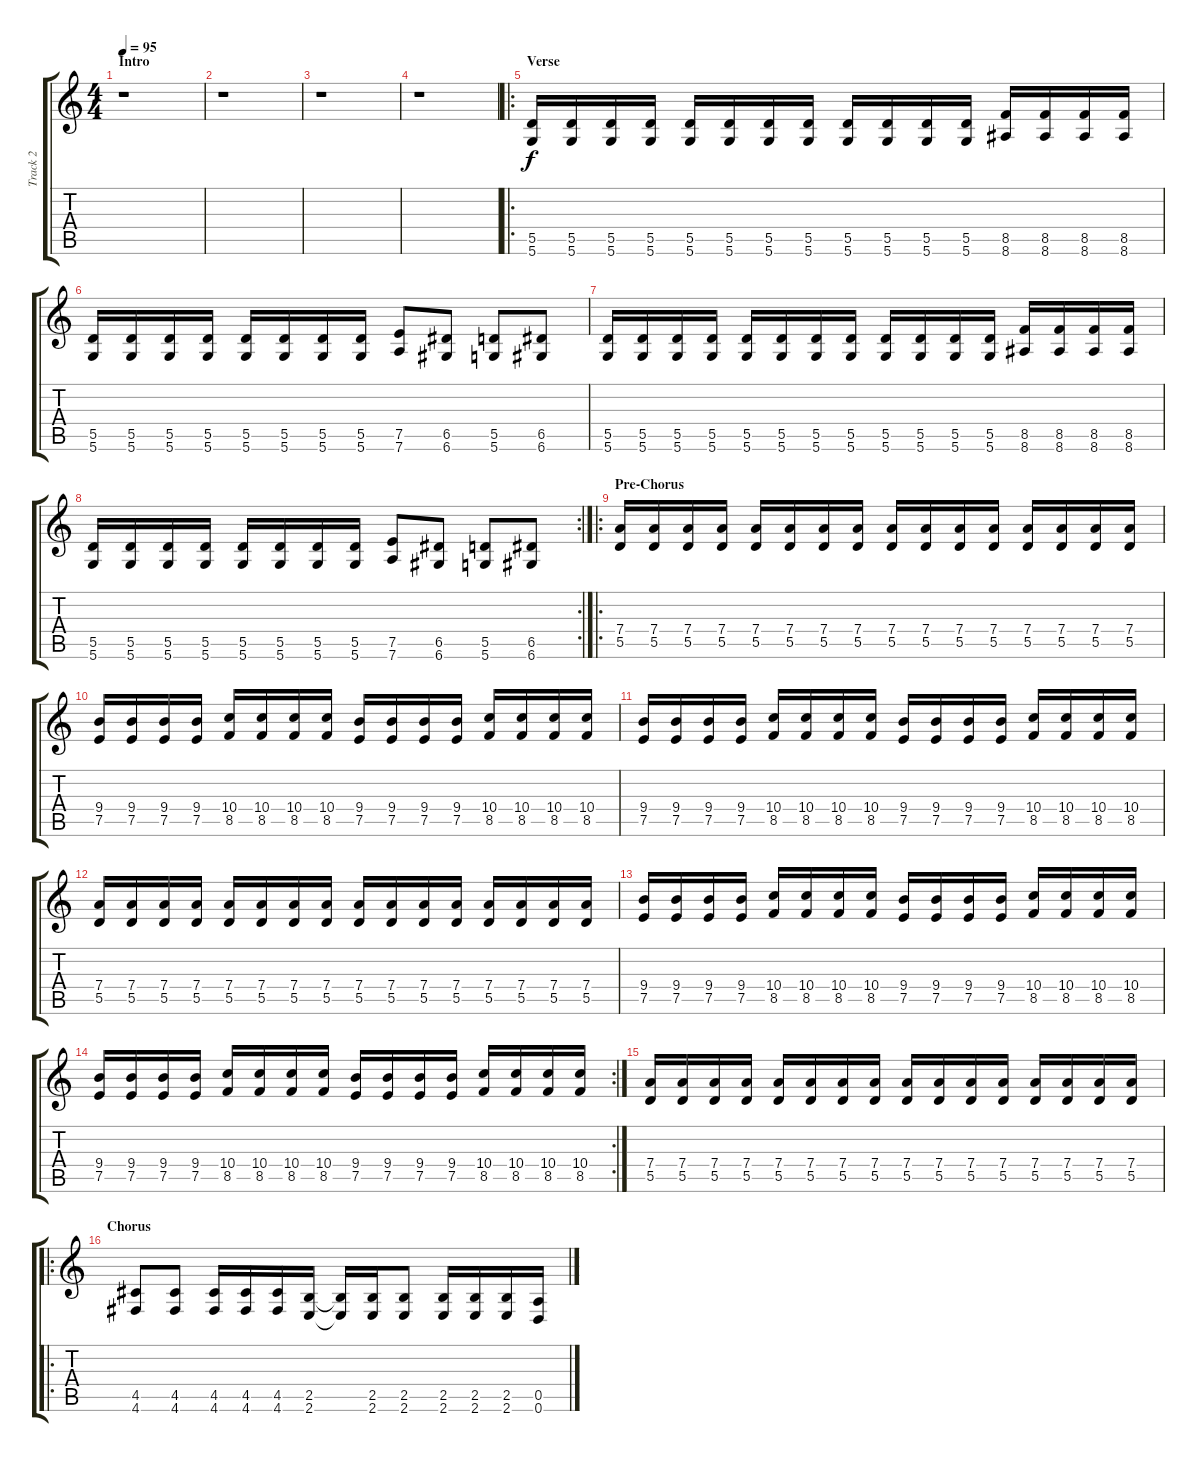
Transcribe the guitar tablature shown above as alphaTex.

\track ("Track 2" "Track 2") {instrument overdrivenguitar}
\staff {score tabs}
\tuning (E4 B3 G3 D3 A2 D2) {hide}
\ts (4 4)
\section ("" "Intro")
\tempo 95
\clef g2
\ks c
r.1{dy f instrument overdrivenguitar} |
r.1 |
r.1 |
r.1 |
\ro
\section ("" "Verse")
(5.5 5.6).16 (5.5 5.6).16 (5.5 5.6).16 (5.5 5.6).16 (5.5 5.6).16 (5.5 5.6).16 (5.5 5.6).16 (5.5 5.6).16 (5.5 5.6).16 (5.5 5.6).16 (5.5 5.6).16 (5.5 5.6).16 (8.5 8.6).16 (8.5 8.6).16 (8.5 8.6).16 (8.5 8.6).16 |
(5.5 5.6).16 (5.5 5.6).16 (5.5 5.6).16 (5.5 5.6).16 (5.5 5.6).16 (5.5 5.6).16 (5.5 5.6).16 (5.5 5.6).16 (7.5 7.6).8 (6.5 6.6).8 (5.5 5.6).8 (6.5 6.6).8 |
(5.5 5.6).16 (5.5 5.6).16 (5.5 5.6).16 (5.5 5.6).16 (5.5 5.6).16 (5.5 5.6).16 (5.5 5.6).16 (5.5 5.6).16 (5.5 5.6).16 (5.5 5.6).16 (5.5 5.6).16 (5.5 5.6).16 (8.5 8.6).16 (8.5 8.6).16 (8.5 8.6).16 (8.5 8.6).16 |
\rc 2
(5.5 5.6).16 (5.5 5.6).16 (5.5 5.6).16 (5.5 5.6).16 (5.5 5.6).16 (5.5 5.6).16 (5.5 5.6).16 (5.5 5.6).16 (7.5 7.6).8 (6.5 6.6).8 (5.5 5.6).8 (6.5 6.6).8 |
\ro
\section ("" "Pre-Chorus")
(7.4 5.5).16 (7.4 5.5).16 (7.4 5.5).16 (7.4 5.5).16 (7.4 5.5).16 (7.4 5.5).16 (7.4 5.5).16 (7.4 5.5).16 (7.4 5.5).16 (7.4 5.5).16 (7.4 5.5).16 (7.4 5.5).16 (7.4 5.5).16 (7.4 5.5).16 (7.4 5.5).16 (7.4 5.5).16 |
(9.4 7.5).16 (9.4 7.5).16 (9.4 7.5).16 (9.4 7.5).16 (10.4 8.5).16 (10.4 8.5).16 (10.4 8.5).16 (10.4 8.5).16 (9.4 7.5).16 (9.4 7.5).16 (9.4 7.5).16 (9.4 7.5).16 (10.4 8.5).16 (10.4 8.5).16 (10.4 8.5).16 (10.4 8.5).16 |
(9.4 7.5).16 (9.4 7.5).16 (9.4 7.5).16 (9.4 7.5).16 (10.4 8.5).16 (10.4 8.5).16 (10.4 8.5).16 (10.4 8.5).16 (9.4 7.5).16 (9.4 7.5).16 (9.4 7.5).16 (9.4 7.5).16 (10.4 8.5).16 (10.4 8.5).16 (10.4 8.5).16 (10.4 8.5).16 |
(7.4 5.5).16 (7.4 5.5).16 (7.4 5.5).16 (7.4 5.5).16 (7.4 5.5).16 (7.4 5.5).16 (7.4 5.5).16 (7.4 5.5).16 (7.4 5.5).16 (7.4 5.5).16 (7.4 5.5).16 (7.4 5.5).16 (7.4 5.5).16 (7.4 5.5).16 (7.4 5.5).16 (7.4 5.5).16 |
(9.4 7.5).16 (9.4 7.5).16 (9.4 7.5).16 (9.4 7.5).16 (10.4 8.5).16 (10.4 8.5).16 (10.4 8.5).16 (10.4 8.5).16 (9.4 7.5).16 (9.4 7.5).16 (9.4 7.5).16 (9.4 7.5).16 (10.4 8.5).16 (10.4 8.5).16 (10.4 8.5).16 (10.4 8.5).16 |
\rc 2
(9.4 7.5).16 (9.4 7.5).16 (9.4 7.5).16 (9.4 7.5).16 (10.4 8.5).16 (10.4 8.5).16 (10.4 8.5).16 (10.4 8.5).16 (9.4 7.5).16 (9.4 7.5).16 (9.4 7.5).16 (9.4 7.5).16 (10.4 8.5).16 (10.4 8.5).16 (10.4 8.5).16 (10.4 8.5).16 |
(7.4 5.5).16 (7.4 5.5).16 (7.4 5.5).16 (7.4 5.5).16 (7.4 5.5).16 (7.4 5.5).16 (7.4 5.5).16 (7.4 5.5).16 (7.4 5.5).16 (7.4 5.5).16 (7.4 5.5).16 (7.4 5.5).16 (7.4 5.5).16 (7.4 5.5).16 (7.4 5.5).16 (7.4 5.5).16 |
\ro
\section ("" "Chorus")
(4.5 4.6).8 (4.5 4.6).8 (4.5 4.6).16 (4.5 4.6).16 (4.5 4.6).16 (2.5 2.6).16 (2.5{t} 2.6{t}).16 (2.5 2.6).16 (2.5 2.6).8 (2.5 2.6).16 (2.5 2.6).16 (2.5 2.6).16 (0.5 0.6).16
